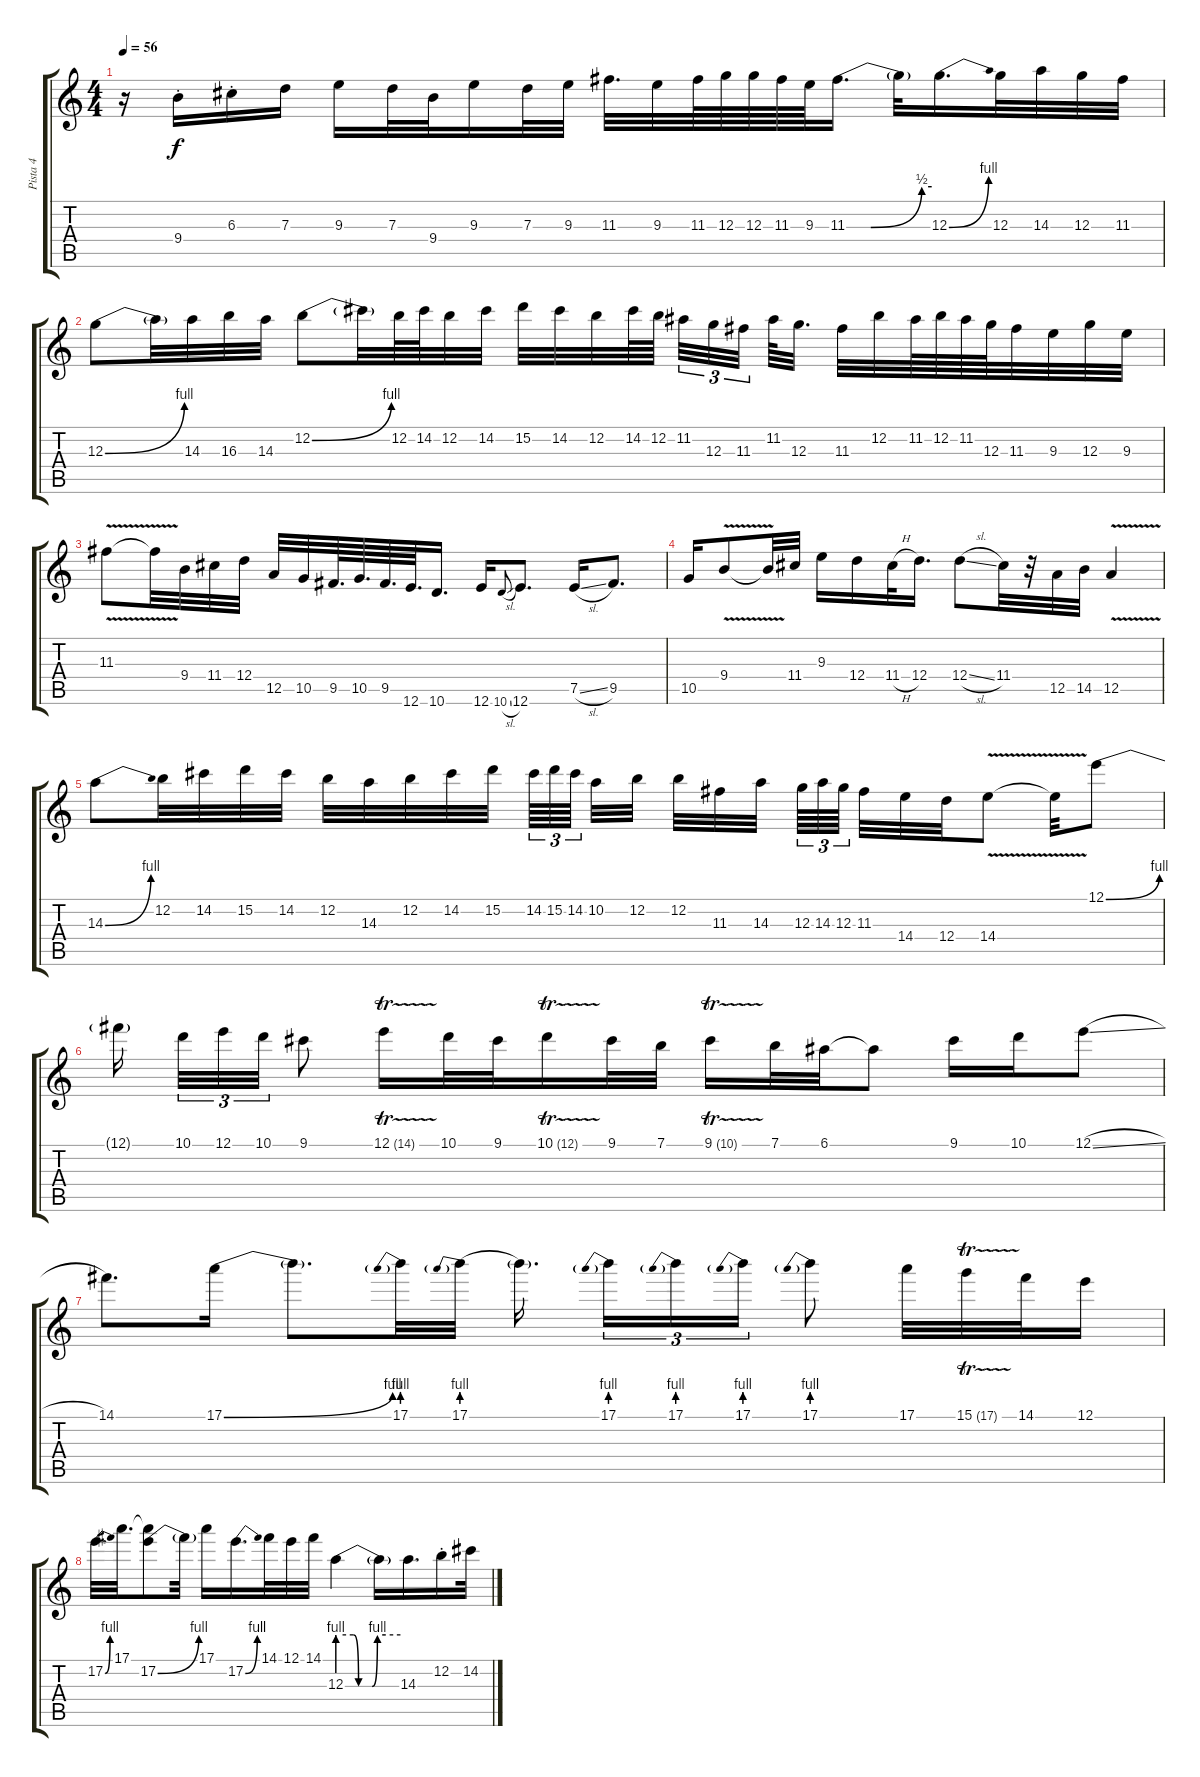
\track ("Pista 4" "Pista 4") {instrument distortionguitar}
\staff {score tabs}
\tuning (E4 B3 G3 D3 A2 E2) {hide}
\ts (4 4)
\tempo 56
\clef g2
\ks c
r.16{dy f} 9.4{st}.16 6.3{st}.16 7.3.16 9.3.16 7.3.32 9.4.32 9.3.16 7.3.32 9.3.32 11.3.32{d} 9.3.32 11.3.64 12.3.64 12.3.64 11.3.64 9.3.64 11.3{be (custom 0 0 17 0 53 2 60 2)}.16{d} 11.3{t}.32 12.3{be (bend 0 0 60 4)}.16{d} 12.3.32 14.3.32 12.3.32 11.3.32 |
12.3{be (bend 0 0 60 4)}.8 12.3{t}.32 14.3.32 16.3.32 14.3.32 12.2{be (bend 0 0 60 4)}.8 12.2{t}.32 12.2.64 14.2.64 12.2.32 14.2.32 15.2.32 14.2.32 12.2.32 14.2.64 12.2.64{beam splitsecondary} 11.2.32{tu (3 2)} 12.3.32{tu (3 2)} 11.3.32{tu (3 2) beam splitsecondary} 11.2.64 12.3.32{d} 11.3.32 12.2.32 11.2.64 12.2.64 11.2.64 12.3.64 11.3.32 9.3.32 12.3.32 9.3.32 |
11.3{v}.8 11.3{t}.32 9.4.32 11.4.32 12.4.32 12.5.32 10.5.32 9.5.64{d} 10.5.64{d} 9.5.64{d} 12.6.64{d} 10.6.16{d} 12.6.16 10.6{sl}.8{gr onbeat} 12.6.8{d} 7.5{sl}.16 9.5.8{d} |
10.5.16 9.4{v}.8 9.4{t}.32 11.4.32 9.3.16 12.4.16 11.4{h}.32 12.4.16{d} 12.4{sl}.8 11.4.32 r.32 12.5.32 14.5.32 12.5{v}.4 |
14.3{be (bend 0 0 60 4)}.8 12.2.32 14.2.32 15.2.32 14.2.32 12.2.32 14.3.32 12.2.32 14.2.32 15.2.32{beam splitsecondary} 14.2.64{tu (3 2)} 15.2.64{tu (3 2)} 14.2.64{tu (3 2) beam splitsecondary} 10.2.32 12.2.32 12.2.32 11.3.32 14.3.32{beam splitsecondary} 12.3.64{tu (3 2)} 14.3.64{tu (3 2)} 12.3.64{tu (3 2) beam splitsecondary} 11.3.32 14.4.32 12.4.32 14.4{v}.8 14.4{t}.32 12.1{be (bend 0 0 60 4)}.8 |
12.1{t}.16{beam splitsecondary} 10.1.32{tu (3 2)} 12.1.32{tu (3 2)} 10.1.32{tu (3 2)} 9.1.8 12.1{tr (14 64)}.16 10.1.32 9.1.32 10.1{tr (12 64)}.16 9.1.32 7.1.32 9.1{tr (10 64)}.16 7.1.32 6.1.32 6.1{t}.8 9.1.16 10.1.16 12.1{sl}.8 |
14.1.8{d} 17.1{be (bend 0 0 60 4)}.16 17.1{t}.8{d} 17.1{be (prebend 0 4 60 4)}.32 17.1{be (prebend 0 4 60 4)}.32 17.1{t}.16{d beam splitsecondary} 17.1{be (prebend 0 4 60 4)}.16{tu (3 2)} 17.1{be (prebend 0 4 60 4)}.16{tu (3 2)} 17.1{be (prebend 0 4 60 4)}.16{tu (3 2)} 17.1{be (prebend 0 4 60 4)}.8 17.1.32 15.1{tr (17 64)}.32 14.1.32 12.1.16 |
17.2{be (bend 0 0 60 4)}.32{d} 17.1.32{d} (17.1{t} 17.2{be (bend 0 0 60 4)}).8 17.2{t}.32 17.1.16 17.2{be (bend 0 0 60 4)}.16{d} 14.1.32 12.1.32 14.1.32 12.3{be (custom 0 4 15 4 20 0 33 0 38 4 46 4 60 4)}.4 12.3{t}.16 14.3.16{d} 12.2{st}.16 14.2.32
